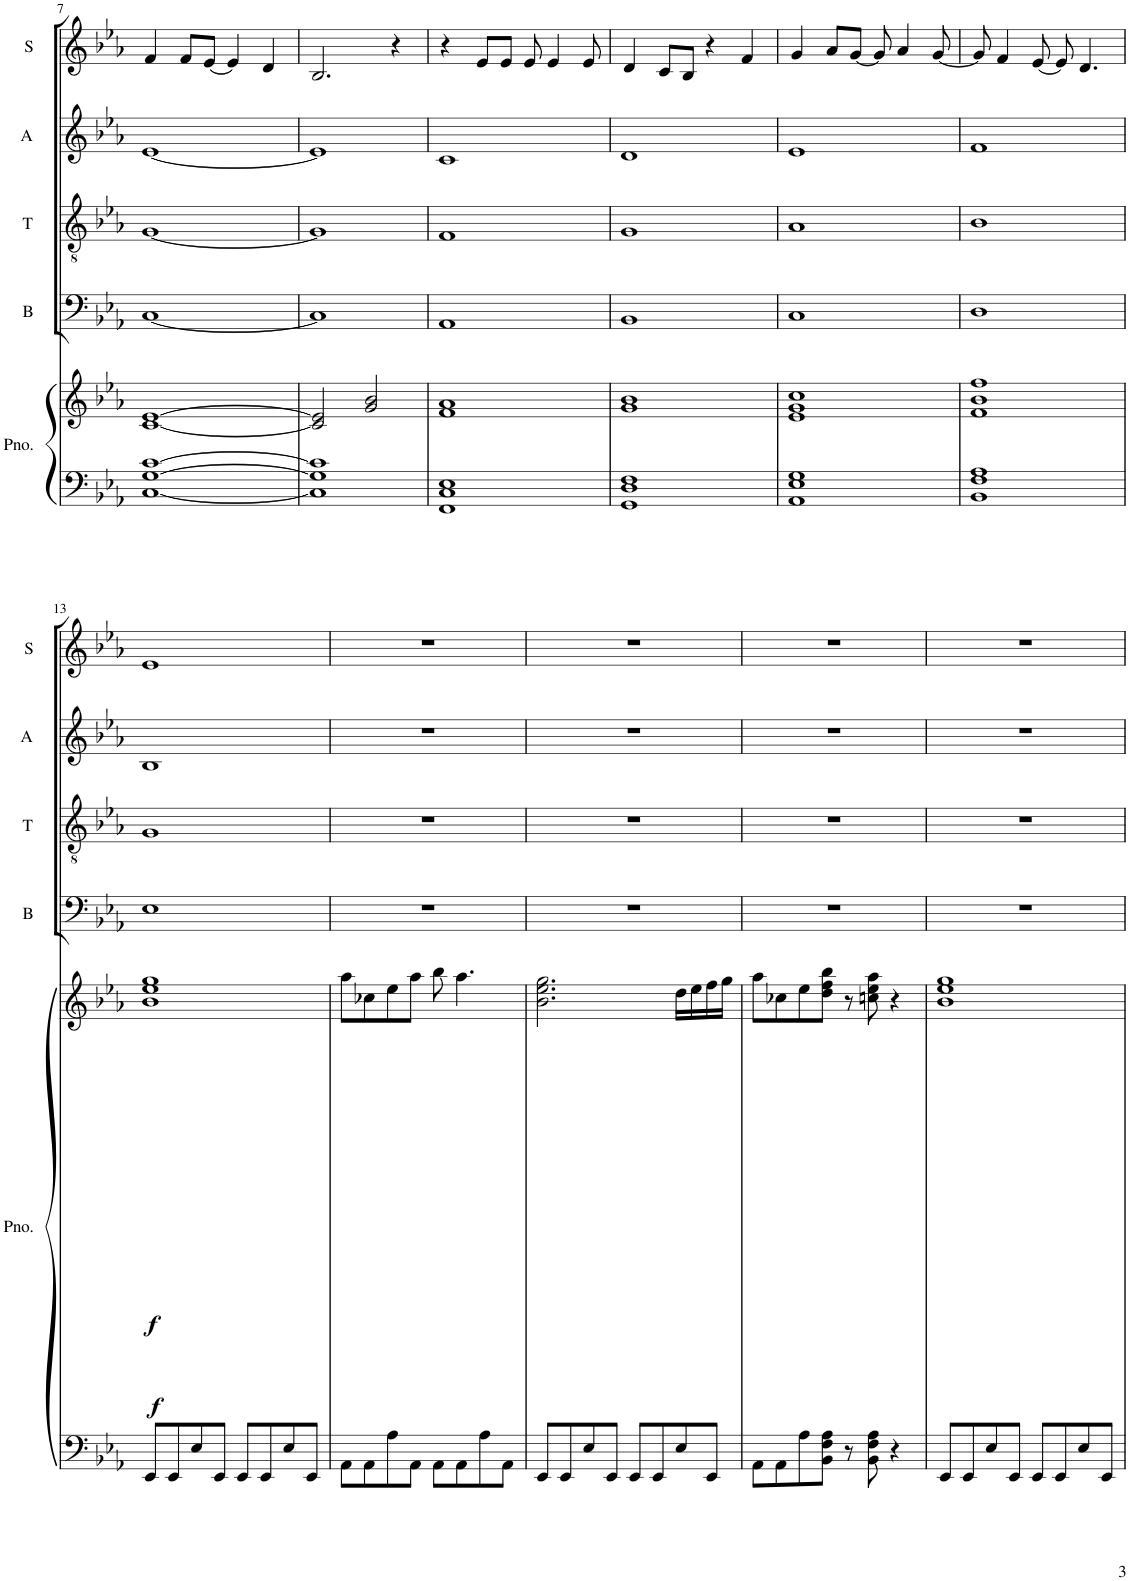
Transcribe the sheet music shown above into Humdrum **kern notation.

**kern	**kern	**dynam	**kern	**kern	**kern	**kern
*part5	*part5	*part5	*part4	*part3	*part2	*part1
*staff6	*staff5	*staff5/6	*staff4	*staff3	*staff2	*staff1
*I"Piano	*	*	*I"Bass	*I"Tenor	*I"Alto	*I"Soprano
*I'Pno.	*	*	*I'B	*I'T	*I'A	*I'S
!!LO:PB:g=z
*clefF4	*clefG2	*	*clefF4	*clefGv2	*clefG2	*clefG2
*k[b-e-a-]	*k[b-e-a-]	*	*k[b-e-a-]	*k[b-e-a-]	*k[b-e-a-]	*k[b-e-a-]
*M4/4	*M4/4	*	*M4/4	*M4/4	*M4/4	*M4/4
=7	=7	=7	=7	=7	=7	=7
[1C [1G [1c	[1c [1e-	.	[1C	[1G	[1e-	4f/
.	.	.	.	.	.	8f/L
.	.	.	.	.	.	[8e-/J
.	.	.	.	.	.	4e-/]
.	.	.	.	.	.	4d/
=8	=8	=8	=8	=8	=8	=8
1C] 1G] 1c]	2c/] 2e-/]	.	1C]	1G]	1e-]	2.B-/
.	2g/ 2b-/	.	.	.	.	.
.	.	.	.	.	.	4r
=9	=9	=9	=9	=9	=9	=9
1FF 1C 1E-	1f 1a-	.	1AA-	1F	1c	4r
.	.	.	.	.	.	8e-/L
.	.	.	.	.	.	8e-/J
.	.	.	.	.	.	8e-/
.	.	.	.	.	.	4e-/
.	.	.	.	.	.	8e-/
=10	=10	=10	=10	=10	=10	=10
1GG 1D 1F	1g 1b-	.	1BB-	1G	1d	4d/
.	.	.	.	.	.	8c/L
.	.	.	.	.	.	8B-/J
.	.	.	.	.	.	4r
.	.	.	.	.	.	4f/
=11	=11	=11	=11	=11	=11	=11
1AA- 1E- 1G	1e- 1g 1cc	.	1C	1A-	1e-	4g/
.	.	.	.	.	.	8a-/L
.	.	.	.	.	.	[8g/J
.	.	.	.	.	.	8g/]
.	.	.	.	.	.	4a-/
.	.	.	.	.	.	[8g/
=12	=12	=12	=12	=12	=12	=12
1BB- 1F 1A-	1f 1b- 1ff	.	1D	1B-	1f	8g/]
.	.	.	.	.	.	4f/
.	.	.	.	.	.	[8e-/
.	.	.	.	.	.	8e-/]
.	.	.	.	.	.	4.d/
!!LO:LB:g=z
=13	=13	=13	=13	=13	=13	=13
!	!	!LO:DY:b	!	!	!	!
!	!	!LO:DY:n=1:b	!	!	!	!
8EE-/L	1b- 1ee- 1gg	f f	1E-	1G	1B-	1e-
8EE-/	.	.	.	.	.	.
8E-/	.	.	.	.	.	.
8EE-/J	.	.	.	.	.	.
8EE-/L	.	.	.	.	.	.
8EE-/	.	.	.	.	.	.
8E-/	.	.	.	.	.	.
8EE-/J	.	.	.	.	.	.
=14	=14	=14	=14	=14	=14	=14
8AA-\L	8aa-\L	.	1r	1r	1r	1r
8AA-\	8cc-X\	.	.	.	.	.
8A-\	8ee-\	.	.	.	.	.
8AA-\J	8aa-\J	.	.	.	.	.
8AA-\L	8bb-\	.	.	.	.	.
8AA-\	4.aa-\	.	.	.	.	.
8A-\	.	.	.	.	.	.
8AA-\J	.	.	.	.	.	.
=15	=15	=15	=15	=15	=15	=15
8EE-/L	2.b-\ 2.ee-\ 2.gg\	.	1r	1r	1r	1r
8EE-/	.	.	.	.	.	.
8E-/	.	.	.	.	.	.
8EE-/J	.	.	.	.	.	.
8EE-/L	.	.	.	.	.	.
8EE-/	.	.	.	.	.	.
8E-/	16dd\LL	.	.	.	.	.
.	16ee-\	.	.	.	.	.
8EE-/J	16ff\	.	.	.	.	.
.	16gg\JJ	.	.	.	.	.
=16	=16	=16	=16	=16	=16	=16
8AA-\L	8aa-\L	.	1r	1r	1r	1r
8AA-\	8cc-X\	.	.	.	.	.
8A-\	8ee-\	.	.	.	.	.
8BB-\ 8F\ 8A-\J	8dd\ 8ff\ 8bb-\J	.	.	.	.	.
8r	8r	.	.	.	.	.
8BB-\ 8F\ 8A-\	8ccn\ 8ee-\ 8aa-\	.	.	.	.	.
4r	4r	.	.	.	.	.
=17	=17	=17	=17	=17	=17	=17
8EE-/L	1b- 1ee- 1gg	.	1r	1r	1r	1r
8EE-/	.	.	.	.	.	.
8E-/	.	.	.	.	.	.
8EE-/J	.	.	.	.	.	.
8EE-/L	.	.	.	.	.	.
8EE-/	.	.	.	.	.	.
8E-/	.	.	.	.	.	.
8EE-/J	.	.	.	.	.	.
=	=	=	=	=	=	=
*-	*-	*-	*-	*-	*-	*-
